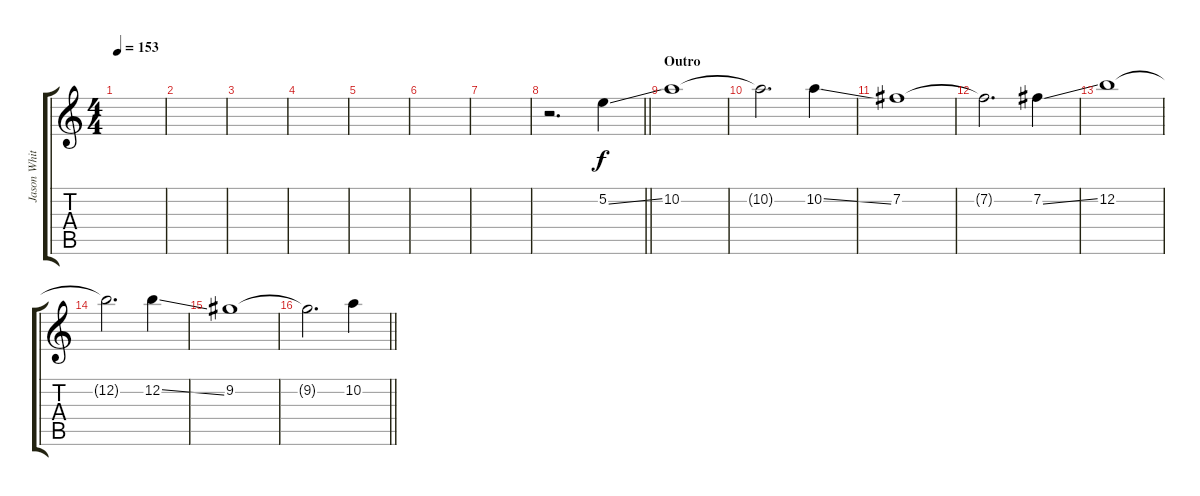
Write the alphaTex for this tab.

\track ("Jason White (Solo Guitar)" "Jason Whit") {instrument distortionguitar}
\staff {score tabs}
\tuning (E4 B3 G3 D3 A2 E2) {hide}
\ts (4 4)
\tempo 153
\clef g2
\ks c
|
|
|
|
|
|
|
\barLineRight lightlight
r.2{d} 5.2{ss}.4{dy f volume 9 instrument electricguitarjazz} |
\section ("" "Outro")
10.2.1 |
10.2{t}.2{d} 10.2{ss}.4 |
7.2.1 |
7.2{t}.2{d} 7.2{ss}.4 |
12.2.1 |
12.2{t}.2{d} 12.2{ss}.4 |
9.2.1 |
\barLineRight lightlight
9.2{t}.2{d} 10.2.4
